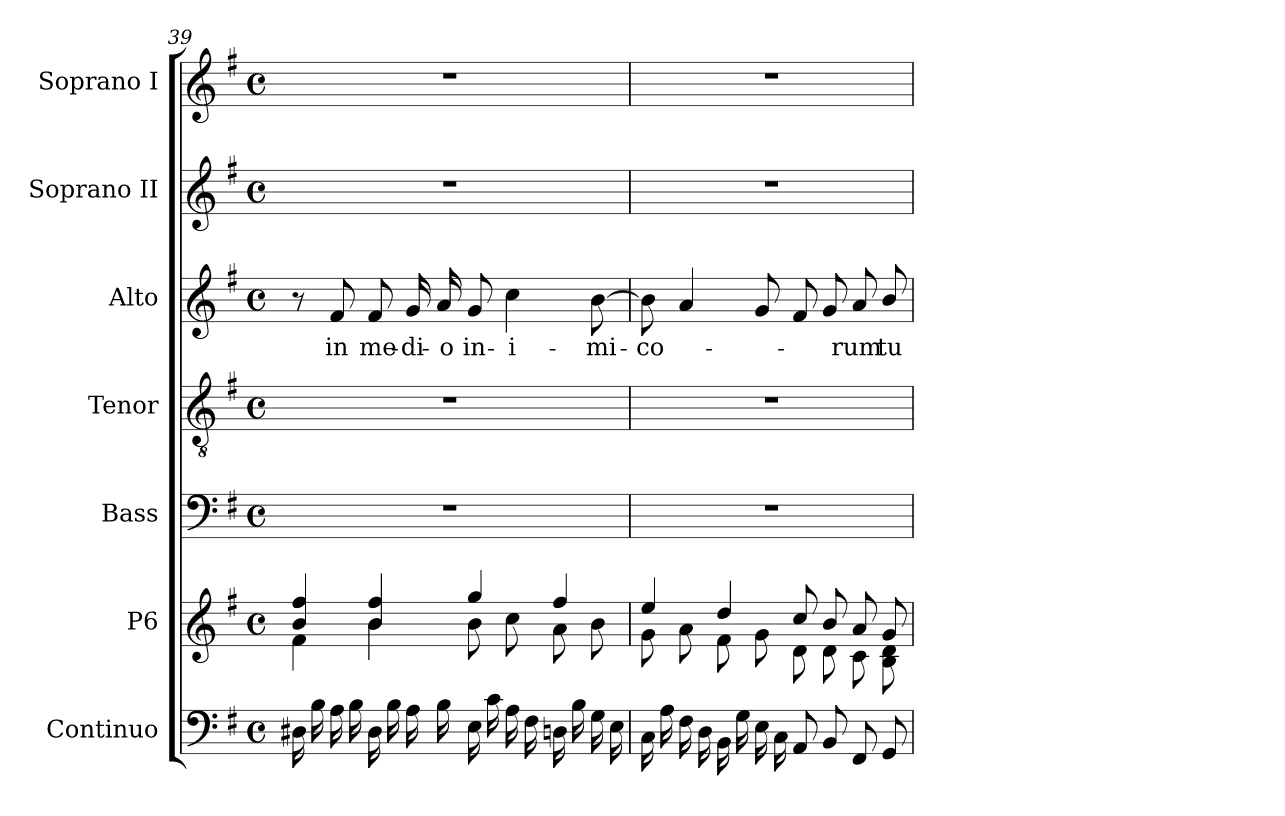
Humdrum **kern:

**kern	**kern	**kern	**kern	**kern	**text	**kern	**kern
*part7	*part6	*part5	*part4	*part3	*part3	*part2	*part1
*staff7	*staff6	*staff5	*staff4	*staff3	*staff3	*staff2	*staff1
*I"Continuo	*I"P6	*I"Bass	*I"Tenor	*I"Alto	*	*I"Soprano II	*I"Soprano I
*	*	*I'B.	*I'T.	*I'A.	*	*I'S.	*I'S.
*clefF4	*clefG2	*clefF4	*clefGv2	*clefG2	*	*clefG2	*clefG2
*	*	*	*ITrd7c12	*	*	*	*
*k[f#]	*k[f#]	*k[f#]	*k[f#]	*k[f#]	*	*k[f#]	*k[f#]
*G:	*G:	*G:	*G:	*G:	*	*G:	*G:
*M4/4	*M4/4	*M4/4	*M4/4	*M4/4	*	*M4/4	*M4/4
*met(c)	*met(c)	*met(c)	*met(c)	*met(c)	*	*met(c)	*met(c)
=39	=39	=39	=39	=39	=39	=39	=39
*	*^	*	*	*	*	*	*
16D#Xi\	4bi/ 4ff#i	4f#i\	1r	1r	8r	.	1r	1r
16Bi\	.	.	.	.	.	.	.	.
!	!	!	!	!	!	!LO:LY:b:color=#000000	!	!
16Ai\	.	.	.	.	8f#i/	in	.	.
16Bi\	.	.	.	.	.	.	.	.
!	!	!	!	!	!	!LO:LY:b:color=#000000	!	!
16D#i\	4bi/ 4ff#i	4bi\	.	.	8f#i/	me-	.	.
16Bi\	.	.	.	.	.	.	.	.
!	!	!	!	!	!	!LO:LY:b:color=#000000	!	!
16Ai\	.	.	.	.	16gi/	-di-	.	.
!	!	!	!	!	!	!LO:LY:b:color=#000000	!	!
16Bi\	.	.	.	.	16ai/	-o	.	.
!	!	!	!	!	!	!LO:LY:b:color=#000000	!	!
16Ei\	4ggi/	8bi\	.	.	8gi/	in-	.	.
16ci\	.	.	.	.	.	.	.	.
!	!	!	!	!	!	!LO:LY:b:color=#000000	!	!
16Ai\	.	8cci\	.	.	4cci\	-i-	.	.
16F#i\	.	.	.	.	.	.	.	.
16Dni\	4ff#i/	8ai\	.	.	.	.	.	.
16Bi\	.	.	.	.	.	.	.	.
!	!	!	!	!	!	!LO:LY:b:color=#000000	!	!
16Gi\	.	8bi\	.	.	[>8bi\	-mi-	.	.
16Ei\	.	.	.	.	.	.	.	.
=40	=40	=40	=40	=40	=40	=40	=40	=40
!	!	!	!	!	!	!LO:LY:b:color=#000000	!	!
16Ci\	4eei/	8gi\	1r	1r	8bi\]	-co-	1r	1r
16Ai\	.	.	.	.	.	.	.	.
16F#i\	.	8ai\	.	.	4ai/	.	.	.
16Di\	.	.	.	.	.	.	.	.
16BBi\	4ddi/	8f#i\	.	.	.	.	.	.
16Gi\	.	.	.	.	.	.	.	.
16Ei\	.	8gi\	.	.	8gi/	.	.	.
16Ci\	.	.	.	.	.	.	.	.
8AAi/	8cci/	8di\	.	.	8f#i/	.	.	.
8BBi/	8bi/	8di\	.	.	8gi/	.	.	.
!	!	!	!	!	!	!LO:LY:b:color=#000000	!	!
8FF#i/	8ai/	8ci\	.	.	8ai/	-rum	.	.
!	!	!	!	!	!	!LO:LY:b:color=#000000	!	!
8GGi/	8gi/	8Bi\ 8di	.	.	8bi/	tu-	.	.
*	*v	*v	*	*	*	*	*	*
=	=	=	=	=	=	=	=
*-	*-	*-	*-	*-	*-	*-	*-
